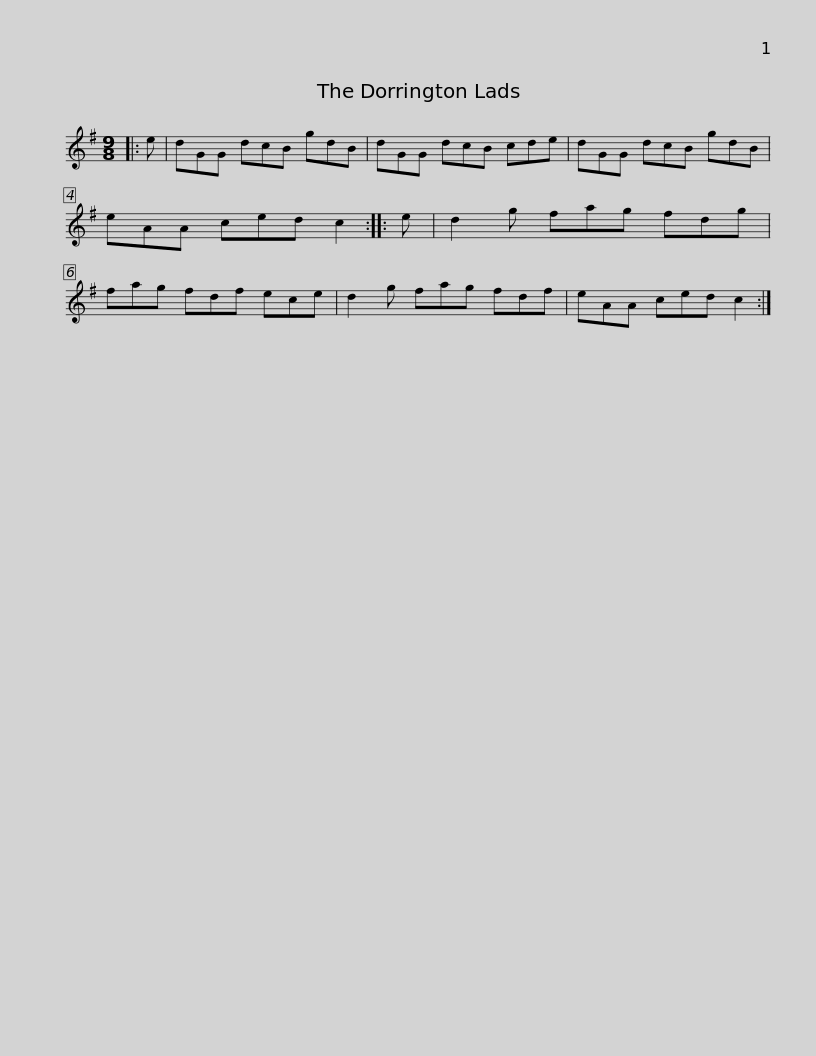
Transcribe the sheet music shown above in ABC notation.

X:1
L:1/8
M:9/8
I:linebreak $
K:G
V:1 treble
V:1
|: e | dGG dcB gdB | dGG dcB cde | dGG dcB gdB | eAA ced c2 :: %5
 e |$ d2 g fag fdg | fag fdf ece | d2 g fag fdf | eAA ced c2 :| %10
